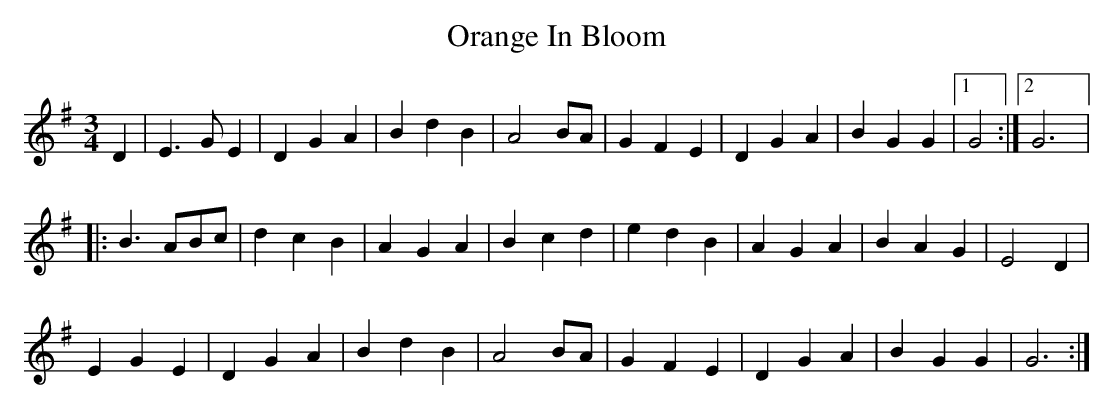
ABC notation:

X:1
T:Orange In Bloom
L:1/4
M:3/4
K:G
D|E>GE|DGA|BdB|A2B/A/|GFE|DGA|BGG|1G2:|2G3|:
B>AB/c/|dcB|AGA|Bcd|edB|AGA|BAG|E2D|
EGE|DGA|BdB|A2B/A/|GFE|DGA|BGG|G3:|
